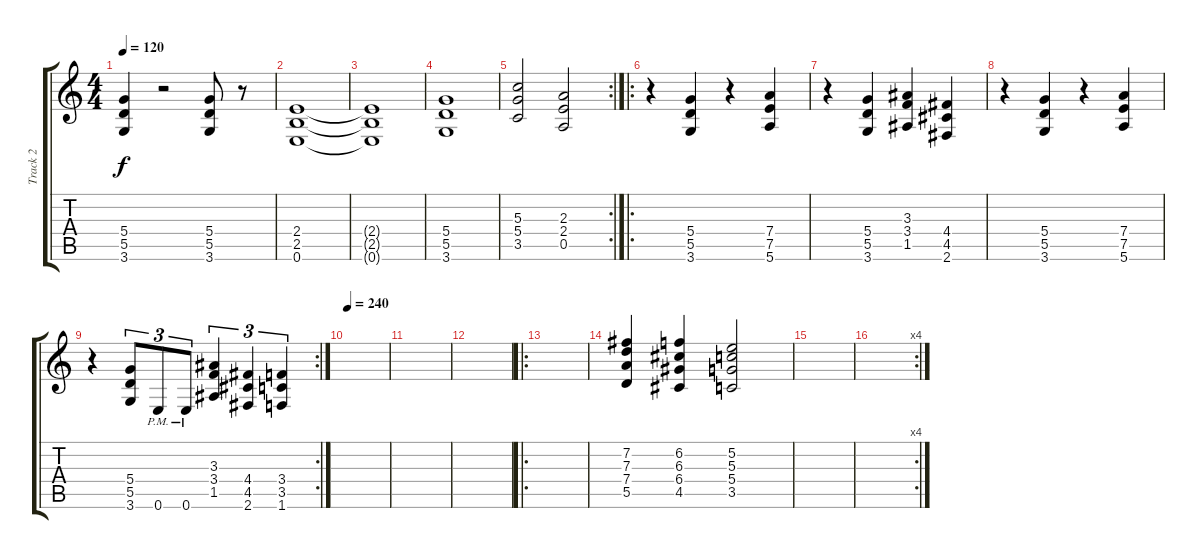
\track ("Track 2" "Track 2") {instrument overdrivenguitar}
\staff {score tabs}
\tuning (E4 B3 G3 D3 A2 E2) {hide}
\ts (4 4)
\tempo 120
\clef g2
\ks c
(5.4 5.5 3.6).4{dy f} r.2 (5.4 5.5 3.6).8 r.8 |
(2.4 2.5 0.6).1 |
(2.4{t} 2.5{t} 0.6{t}).1 |
(5.4 5.5 3.6).1 |
\rc 2
(5.3 5.4 3.5).2 (2.3 2.4 0.5).2 |
\ro
r.4 (5.4 5.5 3.6).4 r.4 (7.4 7.5 5.6).4 |
r.4 (5.4 5.5 3.6).4 (3.3 3.4 1.5).4 (4.4 4.5 2.6).4 |
r.4 (5.4 5.5 3.6).4 r.4 (7.4 7.5 5.6).4 |
\rc 2
r.4 (5.4 5.5 3.6).8{tu (3 2)} 0.6{pm}.8{tu (3 2)} 0.6{pm}.8{tu (3 2)} (3.3 3.4 1.5).4{tu (3 2)} (4.4 4.5 2.6).4{tu (3 2)} (3.4 3.5 1.6).4{tu (3 2)} |
\tempo 240
|
|
|
\ro
|
(7.2 7.3 7.4 5.5).4 (6.2 6.3 6.4 4.5).4 (5.2 5.3 5.4 3.5).2 |
|
\rc 4
